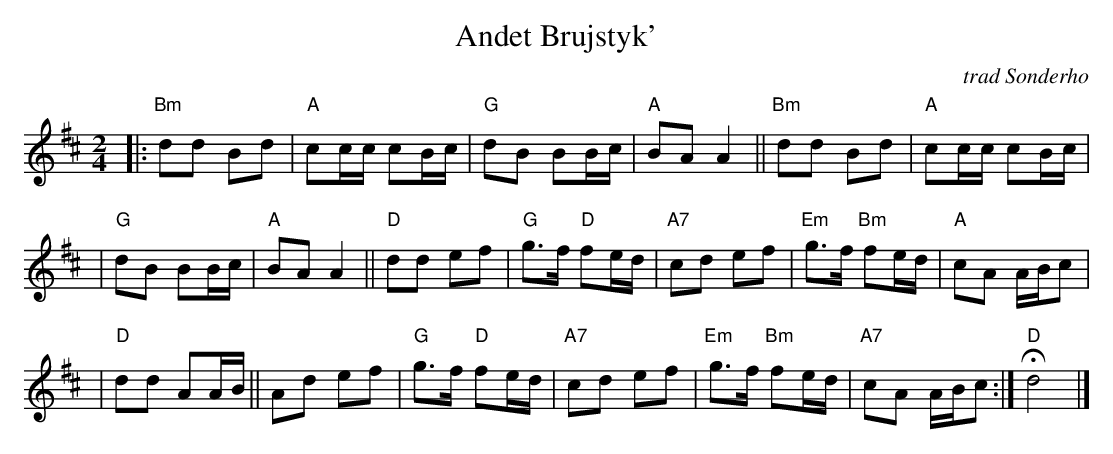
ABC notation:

X:1
T: Andet Brujstyk'
O: trad S\onderho
M: 2/4
L: 1/16
K: Bm
|: "Bm"d2d2 B2d2 \
| "A"c2cc c2Bc \
| "G"d2B2 B2Bc \
| "A"B2A2 A4 \
|| "Bm"d2d2 B2d2 \
| "A"c2cc c2Bc |
| "G"d2B2 B2Bc \
| "A"B2A2 A4  \
|| "D"d2d2 e2f2 \
| "G"g3f "D"f2ed \
| "A7"c2d2 e2f2 \
| "Em"g3f "Bm"f2ed \
| "A"c2A2 ABc2 |
| "D"d2d2 A2AB \
|| A2d2 e2f2 \
| "G"g3f "D"f2ed \
| "A7"c2d2 e2f2 \
| "Em"g3f "Bm"f2ed \
| "A7"c2A2 ABc2 :| \
"D"Hd8 |]
